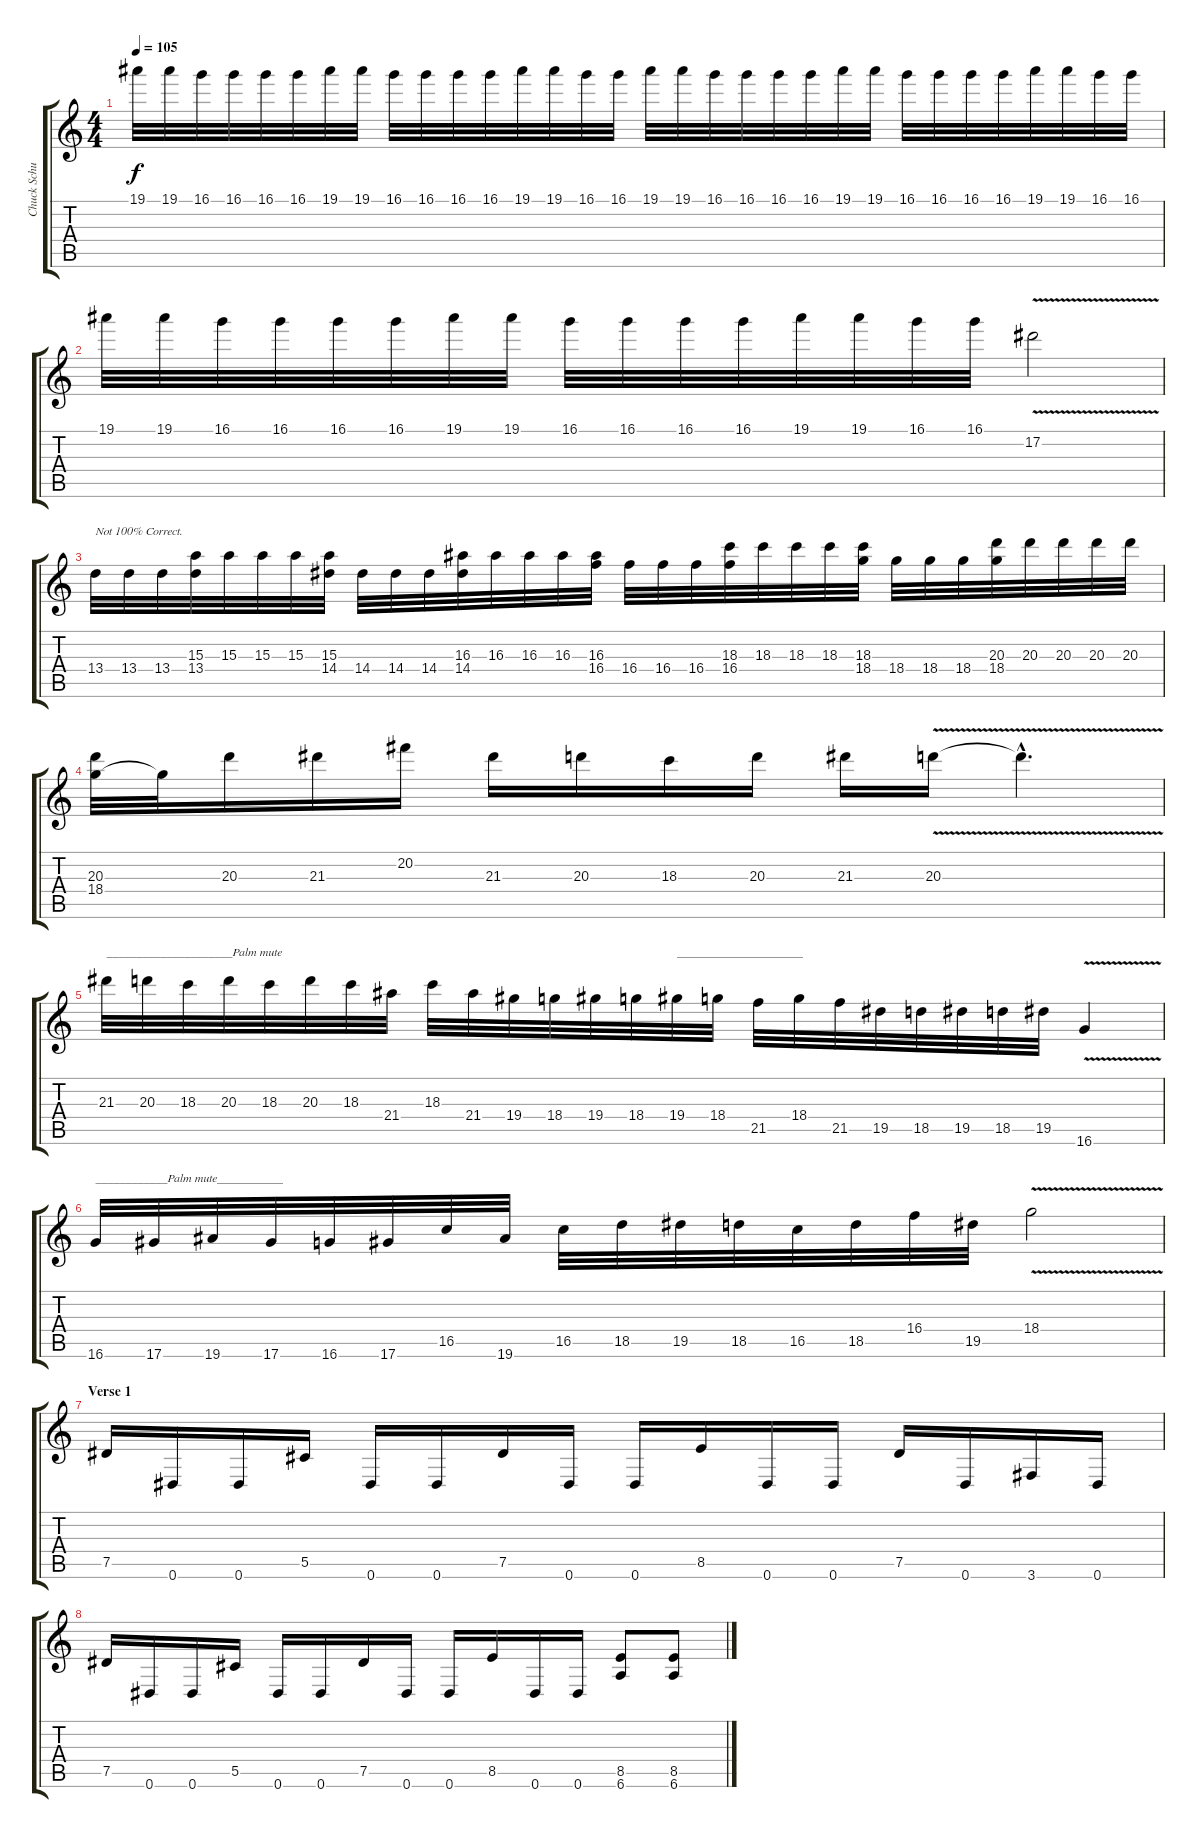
\track ("Chuck Schuldiner" "Chuck Schu") {instrument distortionguitar}
\staff {score tabs}
\tuning (Eb4 Bb3 Gb3 Db3 Ab2 Eb2) {hide}
\ts (4 4)
\tempo 105
\clef g2
\ks c
19.1.32{dy f} 19.1.32 16.1.32 16.1.32 16.1.32 16.1.32 19.1.32 19.1.32 16.1.32 16.1.32 16.1.32 16.1.32 19.1.32 19.1.32 16.1.32 16.1.32 19.1.32 19.1.32 16.1.32 16.1.32 16.1.32 16.1.32 19.1.32 19.1.32 16.1.32 16.1.32 16.1.32 16.1.32 19.1.32 19.1.32 16.1.32 16.1.32 |
19.1.32 19.1.32 16.1.32 16.1.32 16.1.32 16.1.32 19.1.32 19.1.32 16.1.32 16.1.32 16.1.32 16.1.32 19.1.32 19.1.32 16.1.32 16.1.32 17.2{v}.2 |
13.4.32{txt "Not 100% Correct."} 13.4.32 13.4.32 (15.3 13.4).32 15.3.32 15.3.32 15.3.32 (15.3 14.4).32 14.4.32 14.4.32 14.4.32 (16.3 14.4).32 16.3.32 16.3.32 16.3.32 (16.3 16.4).32 16.4.32 16.4.32 16.4.32 (18.3 16.4).32 18.3.32 18.3.32 18.3.32 (18.3 18.4).32 18.4.32 18.4.32 18.4.32 (20.3 18.4).32 20.3.32 20.3.32 20.3.32 20.3.32 |
(20.3 18.4).32 18.4{t}.32 20.3.16 21.3.16 20.2.16 21.3.16 20.3.16 18.3.16 20.3.16 21.3.16 20.3{v}.16 20.3{hac t}.4{d} |
21.3.32{txt "_____________________Palm mute"} 20.3.32 18.3.32 20.3.32 18.3.32 20.3.32 18.3.32 21.4.32 18.3.32 21.4.32 19.4.32 18.4.32 19.4.32 18.4.32 19.4.32{txt "_____________________"} 18.4.32 21.5.32 18.4.32 21.5.32 19.5.32 18.5.32 19.5.32 18.5.32 19.5.32 16.6{v}.4 |
16.6.32{txt "____________Palm mute___________"} 17.6.32 19.6.32 17.6.32 16.6.32 17.6.32 16.5.32 19.6.32 16.5.32 18.5.32 19.5.32 18.5.32 16.5.32 18.5.32 16.4.32 19.5.32 18.4{v}.2 |
\section ("" "Verse 1")
7.5.16 0.6.16 0.6.16 5.5.16 0.6.16 0.6.16 7.5.16 0.6.16 0.6.16 8.5.16 0.6.16 0.6.16 7.5.16 0.6.16 3.6.16 0.6.16 |
7.5.16 0.6.16 0.6.16 5.5.16 0.6.16 0.6.16 7.5.16 0.6.16 0.6.16 8.5.16 0.6.16 0.6.16 (8.5 6.6).8 (8.5 6.6).8
